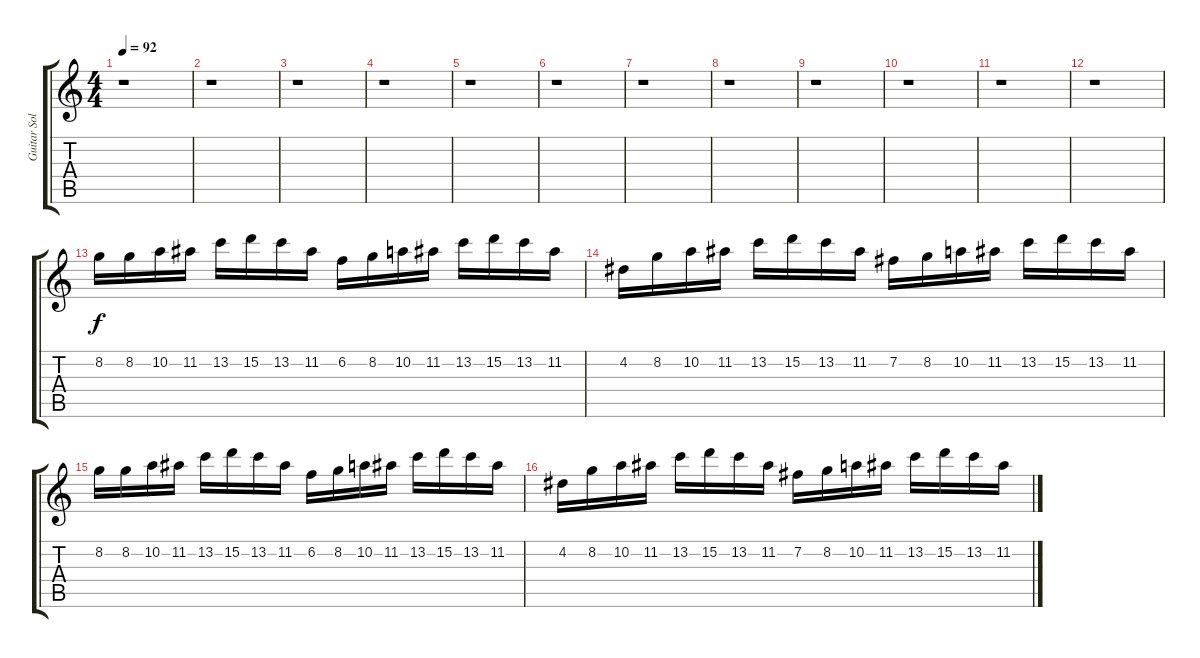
\track ("Guitar Solo 2" "Guitar Sol") {instrument distortionguitar}
\staff {score tabs}
\tuning (E4 B3 G3 D3 A2 E2) {hide}
\ts (4 4)
\tempo 92
\clef g2
\ks c
r.1{dy f} |
r.1 |
r.1 |
r.1 |
r.1 |
r.1 |
r.1 |
r.1 |
r.1 |
r.1 |
r.1 |
r.1 |
8.2.16 8.2.16 10.2.16 11.2.16 13.2.16 15.2.16 13.2.16 11.2.16 6.2.16 8.2.16 10.2.16 11.2.16 13.2.16 15.2.16 13.2.16 11.2.16 |
4.2.16 8.2.16 10.2.16 11.2.16 13.2.16 15.2.16 13.2.16 11.2.16 7.2.16 8.2.16 10.2.16 11.2.16 13.2.16 15.2.16 13.2.16 11.2.16 |
8.2.16 8.2.16 10.2.16 11.2.16 13.2.16 15.2.16 13.2.16 11.2.16 6.2.16 8.2.16 10.2.16 11.2.16 13.2.16 15.2.16 13.2.16 11.2.16 |
4.2.16 8.2.16 10.2.16 11.2.16 13.2.16 15.2.16 13.2.16 11.2.16 7.2.16 8.2.16 10.2.16 11.2.16 13.2.16 15.2.16 13.2.16 11.2.16
